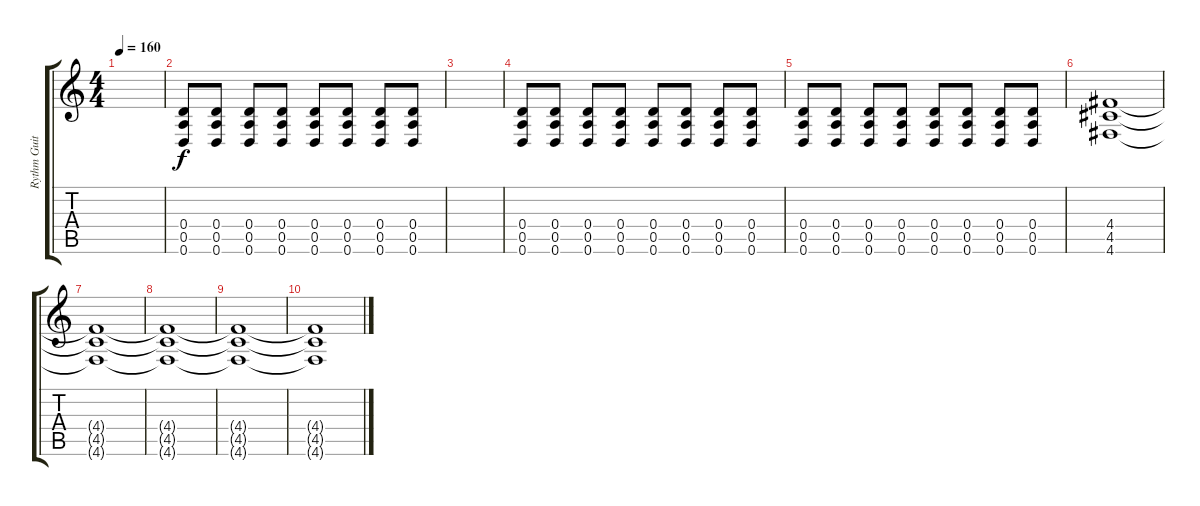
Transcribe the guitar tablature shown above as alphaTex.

\track ("Rythm Guitar" "Rythm Guit") {instrument distortionguitar}
\staff {score tabs}
\tuning (E4 B3 G3 D3 A2 D2) {hide}
\ts (4 4)
\tempo 160
\clef g2
\ks c
|
(0.4 0.5 0.6).8 (0.4 0.5 0.6).8 (0.4 0.5 0.6).8 (0.4 0.5 0.6).8 (0.4 0.5 0.6).8 (0.4 0.5 0.6).8 (0.4 0.5 0.6).8 (0.4 0.5 0.6).8 |
|
(0.4 0.5 0.6).8 (0.4 0.5 0.6).8 (0.4 0.5 0.6).8 (0.4 0.5 0.6).8 (0.4 0.5 0.6).8 (0.4 0.5 0.6).8 (0.4 0.5 0.6).8 (0.4 0.5 0.6).8 |
(0.4 0.5 0.6).8 (0.4 0.5 0.6).8 (0.4 0.5 0.6).8 (0.4 0.5 0.6).8 (0.4 0.5 0.6).8 (0.4 0.5 0.6).8 (0.4 0.5 0.6).8 (0.4 0.5 0.6).8 |
(4.4 4.5 4.6).1 |
(4.4{t} 4.5{t} 4.6{t}).1 |
(4.4{t} 4.5{t} 4.6{t}).1 |
(4.4{t} 4.5{t} 4.6{t}).1 |
(4.4{t} 4.5{t} 4.6{t}).1
